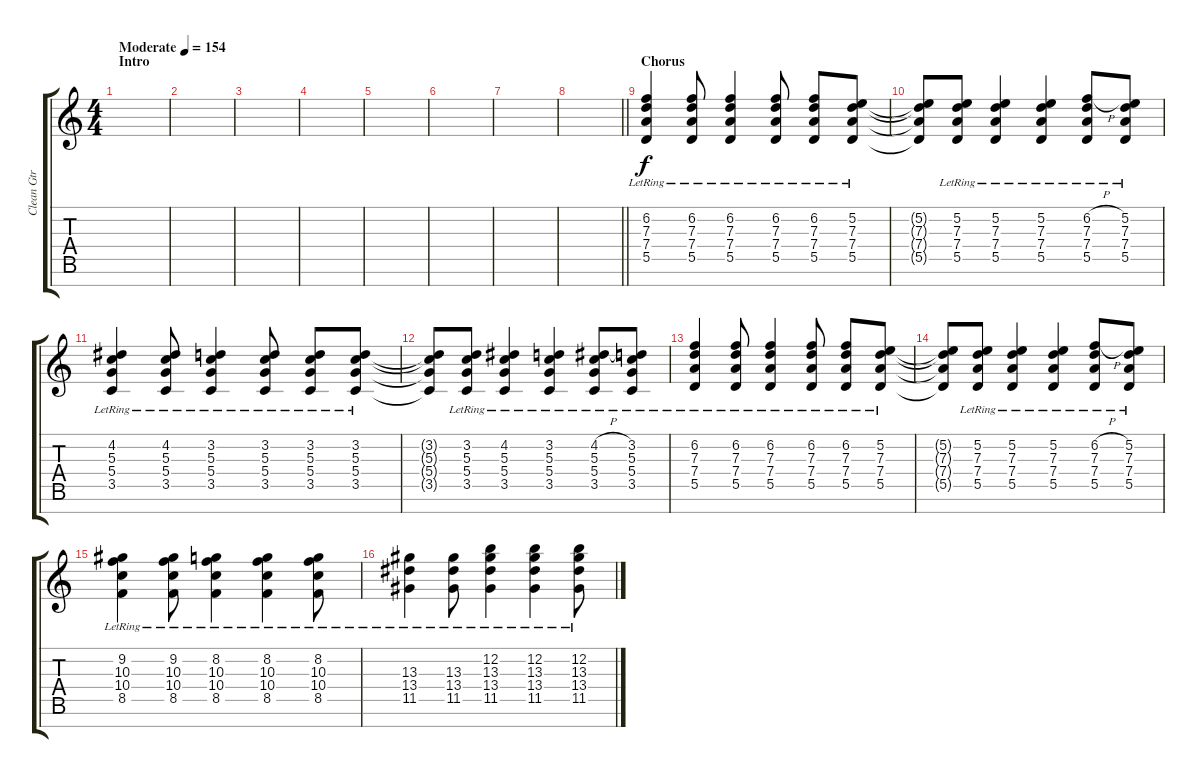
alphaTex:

\track ("Clean Gtr" "Clean Gtr") {instrument acousticguitarsteel}
\staff {score tabs}
\tuning (E4 B3 G3 D3 A2 E2 B1) {hide}
\ts (4 4)
\section ("" "Intro")
\tempo (154 "Moderate")
\clef g2
\ks c
|
|
|
|
|
|
|
\barLineRight lightlight
|
\section ("" "Chorus")
(6.2{lr} 7.3{lr} 7.4{lr} 5.5{lr}).4 (6.2{lr} 7.3{lr} 7.4{lr} 5.5{lr}).8 (6.2{lr} 7.3{lr} 7.4{lr} 5.5{lr}).4 (6.2{lr} 7.3{lr} 7.4{lr} 5.5{lr}).8 (6.2{lr} 7.3{lr} 7.4{lr} 5.5{lr}).8 (5.2{lr} 7.3{lr} 7.4{lr} 5.5{lr}).8 |
(5.2{t} 7.3{t} 7.4{t} 5.5{t}).8 (5.2{lr} 7.3{lr} 7.4{lr} 5.5{lr}).8 (5.2{lr} 7.3{lr} 7.4{lr} 5.5{lr}).4 (5.2{lr} 7.3{lr} 7.4{lr} 5.5{lr}).4 (6.2{h lr} 7.3{lr} 7.4{lr} 5.5{lr}).8 (5.2{lr} 7.3{lr} 7.4{lr} 5.5{lr}).8 |
(4.2{lr} 5.3{lr} 5.4{lr} 3.5{lr}).4 (4.2{lr} 5.3{lr} 5.4{lr} 3.5{lr}).8 (3.2{lr} 5.3{lr} 5.4{lr} 3.5{lr}).4 (3.2{lr} 5.3{lr} 5.4{lr} 3.5{lr}).8 (3.2{lr} 5.3{lr} 5.4{lr} 3.5{lr}).8 (3.2{lr} 5.3{lr} 5.4{lr} 3.5{lr}).8 |
(3.2{t} 5.3{t} 5.4{t} 3.5{t}).8 (3.2{lr} 5.3{lr} 5.4{lr} 3.5{lr}).8 (4.2{lr} 5.3{lr} 5.4{lr} 3.5{lr}).4 (3.2{lr} 5.3{lr} 5.4{lr} 3.5{lr}).4 (4.2{h lr} 5.3{lr} 5.4{lr} 3.5{lr}).8 (3.2{lr} 5.3{lr} 5.4{lr} 3.5{lr}).8 |
(6.2{lr} 7.3{lr} 7.4{lr} 5.5{lr}).4 (6.2{lr} 7.3{lr} 7.4{lr} 5.5{lr}).8 (6.2{lr} 7.3{lr} 7.4{lr} 5.5{lr}).4 (6.2{lr} 7.3{lr} 7.4{lr} 5.5{lr}).8 (6.2{lr} 7.3{lr} 7.4{lr} 5.5{lr}).8 (5.2{lr} 7.3{lr} 7.4{lr} 5.5{lr}).8 |
(5.2{t} 7.3{t} 7.4{t} 5.5{t}).8 (5.2{lr} 7.3{lr} 7.4{lr} 5.5{lr}).8 (5.2{lr} 7.3{lr} 7.4{lr} 5.5{lr}).4 (5.2{lr} 7.3{lr} 7.4{lr} 5.5{lr}).4 (6.2{h lr} 7.3{lr} 7.4{lr} 5.5{lr}).8 (5.2{lr} 7.3{lr} 7.4{lr} 5.5{lr}).8 |
(9.2{lr} 10.3{lr} 10.4{lr} 8.5{lr}).4 (9.2{lr} 10.3{lr} 10.4{lr} 8.5{lr}).8 (8.2{lr} 10.3{lr} 10.4{lr} 8.5{lr}).4 (8.2{lr} 10.3{lr} 10.4{lr} 8.5{lr}).4 (8.2{lr} 10.3{lr} 10.4{lr} 8.5{lr}).8 |
(13.3{lr} 13.4{lr} 11.5{lr}).4 (13.3{lr} 13.4{lr} 11.5{lr}).8 (12.2{lr} 13.3{lr} 13.4{lr} 11.5{lr}).4 (12.2{lr} 13.3{lr} 13.4{lr} 11.5{lr}).4 (12.2{lr} 13.3{lr} 13.4{lr} 11.5{lr}).8
